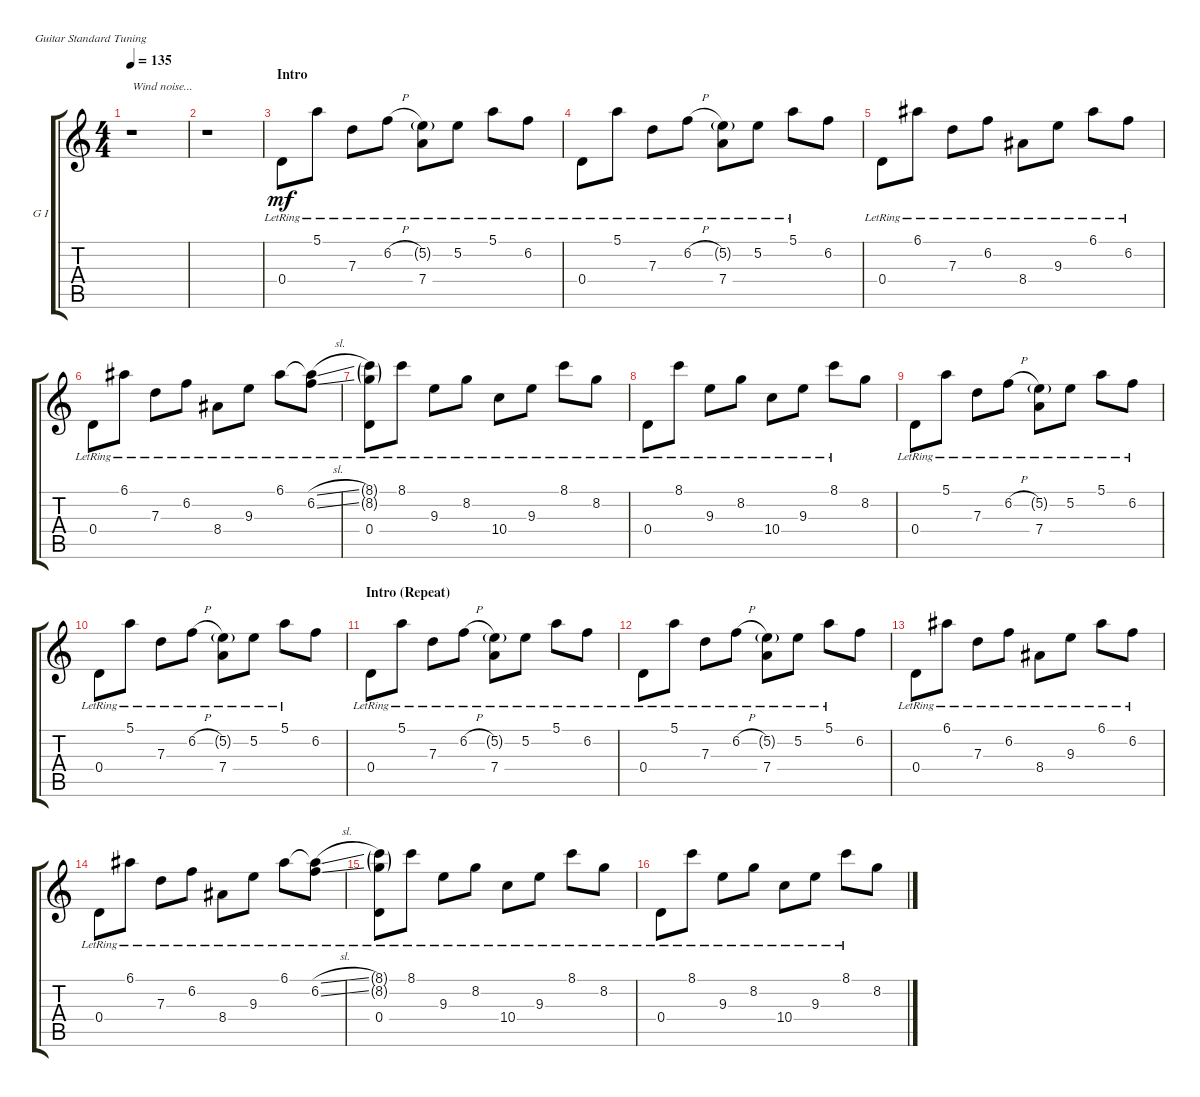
\defaultSystemsLayout 4
\bracketExtendMode groupsimilarinstruments
\firstSystemTrackNameOrientation horizontal
\otherSystemsTrackNameOrientation horizontal
\track ("Guitar I" "G I") {instrument acousticguitarnylon}
\staff {score tabs}
\tuning (E4 B3 G3 D3 A2 E2)
\ts (4 4)
\tempo 135
\clef g2
\ks c
r.1{txt "Wind noise..." dy mf instrument acousticguitarnylon} |
r.1 |
\section ("" "Intro")
0.4{lr}.8 5.1{lr}.8 7.3{lr}.8 6.2{h lr}.8 (7.4{lr} 5.2{g}).8 5.2{lr}.8 5.1{lr}.8 6.2{lr}.8 |
0.4{lr}.8 5.1{lr}.8 7.3{lr}.8 6.2{h lr}.8 (7.4{lr} 5.2{g}).8 5.2{lr}.8 5.1{lr}.8 6.2.8 |
0.4{lr}.8 6.1{lr}.8 7.3{lr}.8 6.2{lr}.8 8.4{lr}.8 9.3{lr}.8 6.1{lr}.8 6.2{lr}.8 |
0.4{lr}.8 6.1{lr}.8 7.3{lr}.8 6.2{lr}.8 8.4{lr}.8 9.3{lr}.8 6.1{lr}.8 (6.2{sl} 6.1{sl lr t}).8 |
(0.4{lr} 8.2{g lr} 8.1{g lr}).8 8.1{lr}.8 9.3{lr}.8 8.2{lr}.8 10.4{lr}.8 9.3{lr}.8 8.1{lr}.8 8.2{lr}.8 |
0.4{lr}.8 8.1{lr}.8 9.3{lr}.8 8.2{lr}.8 10.4{lr}.8 9.3{lr}.8 8.1{lr}.8 8.2.8 |
0.4{lr}.8 5.1{lr}.8 7.3{lr}.8 6.2{h lr}.8 (7.4{lr} 5.2{g}).8 5.2{lr}.8 5.1{lr}.8 6.2{lr}.8 |
0.4{lr}.8 5.1{lr}.8 7.3{lr}.8 6.2{h lr}.8 (7.4{lr} 5.2{g}).8 5.2{lr}.8 5.1{lr}.8 6.2.8 |
\section ("" "Intro (Repeat)")
0.4{lr}.8 5.1{lr}.8 7.3{lr}.8 6.2{h lr}.8 (7.4{lr} 5.2{g}).8 5.2{lr}.8 5.1{lr}.8 6.2{lr}.8 |
0.4{lr}.8 5.1{lr}.8 7.3{lr}.8 6.2{h lr}.8 (7.4{lr} 5.2{g}).8 5.2{lr}.8 5.1{lr}.8 6.2.8 |
0.4{lr}.8 6.1{lr}.8 7.3{lr}.8 6.2{lr}.8 8.4{lr}.8 9.3{lr}.8 6.1{lr}.8 6.2{lr}.8 |
0.4{lr}.8 6.1{lr}.8 7.3{lr}.8 6.2{lr}.8 8.4{lr}.8 9.3{lr}.8 6.1{lr}.8 (6.2{sl} 6.1{sl lr t}).8 |
(0.4{lr} 8.2{g lr} 8.1{g lr}).8 8.1{lr}.8 9.3{lr}.8 8.2{lr}.8 10.4{lr}.8 9.3{lr}.8 8.1{lr}.8 8.2{lr}.8 |
0.4{lr}.8 8.1{lr}.8 9.3{lr}.8 8.2{lr}.8 10.4{lr}.8 9.3{lr}.8 8.1{lr}.8 8.2.8
